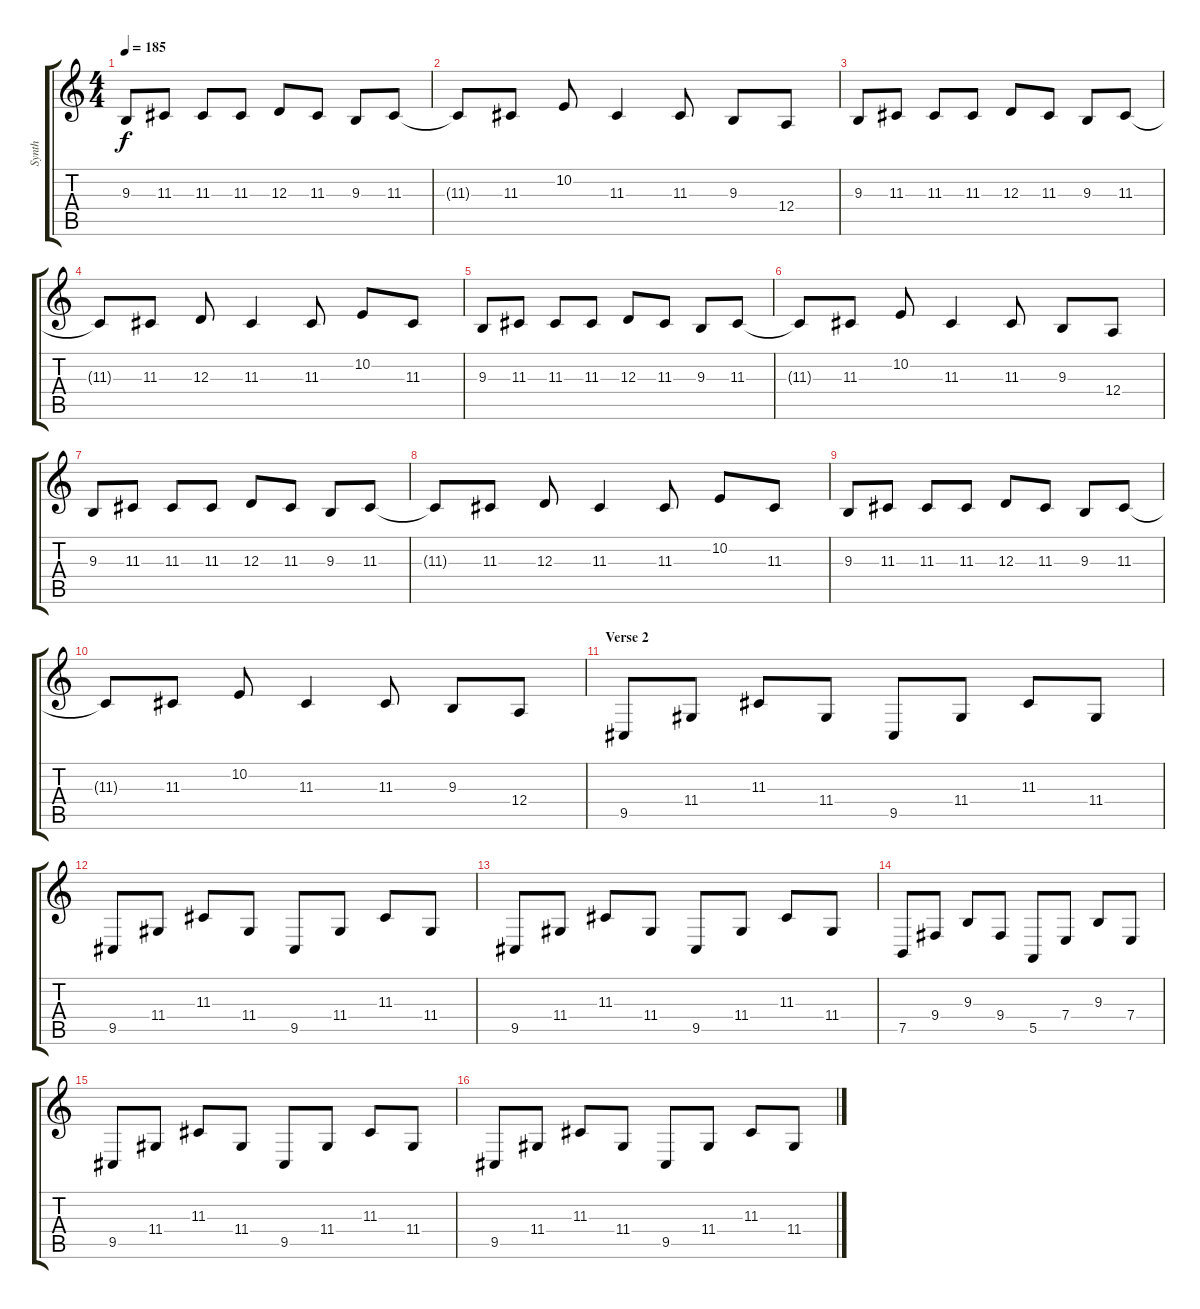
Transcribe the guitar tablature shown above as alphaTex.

\track ("Synth" "Synth") {instrument lead2sawtooth}
\staff {score tabs}
\tuning (B3 Gb3 D3 A2 E2 B1) {hide}
\ts (4 4)
\tempo 185
\clef g2
\ks c
9.3.8{dy f} 11.3.8 11.3.8 11.3.8 12.3.8 11.3.8 9.3.8 11.3.8 |
11.3{t}.8 11.3.8 10.2.8 11.3.4 11.3.8 9.3.8 12.4.8 |
9.3.8 11.3.8 11.3.8 11.3.8 12.3.8 11.3.8 9.3.8 11.3.8 |
11.3{t}.8 11.3.8 12.3.8 11.3.4 11.3.8 10.2.8 11.3.8 |
9.3.8 11.3.8 11.3.8 11.3.8 12.3.8 11.3.8 9.3.8 11.3.8 |
11.3{t}.8 11.3.8 10.2.8 11.3.4 11.3.8 9.3.8 12.4.8 |
9.3.8 11.3.8 11.3.8 11.3.8 12.3.8 11.3.8 9.3.8 11.3.8 |
11.3{t}.8 11.3.8 12.3.8 11.3.4 11.3.8 10.2.8 11.3.8 |
9.3.8 11.3.8 11.3.8 11.3.8 12.3.8 11.3.8 9.3.8 11.3.8 |
11.3{t}.8 11.3.8 10.2.8 11.3.4 11.3.8 9.3.8 12.4.8 |
\section ("" "Verse 2")
9.5.8 11.4.8 11.3.8 11.4.8 9.5.8 11.4.8 11.3.8 11.4.8 |
9.5.8 11.4.8 11.3.8 11.4.8 9.5.8 11.4.8 11.3.8 11.4.8 |
9.5.8 11.4.8 11.3.8 11.4.8 9.5.8 11.4.8 11.3.8 11.4.8 |
7.5.8 9.4.8 9.3.8 9.4.8 5.5.8 7.4.8 9.3.8 7.4.8 |
9.5.8 11.4.8 11.3.8 11.4.8 9.5.8 11.4.8 11.3.8 11.4.8 |
9.5.8 11.4.8 11.3.8 11.4.8 9.5.8 11.4.8 11.3.8 11.4.8
